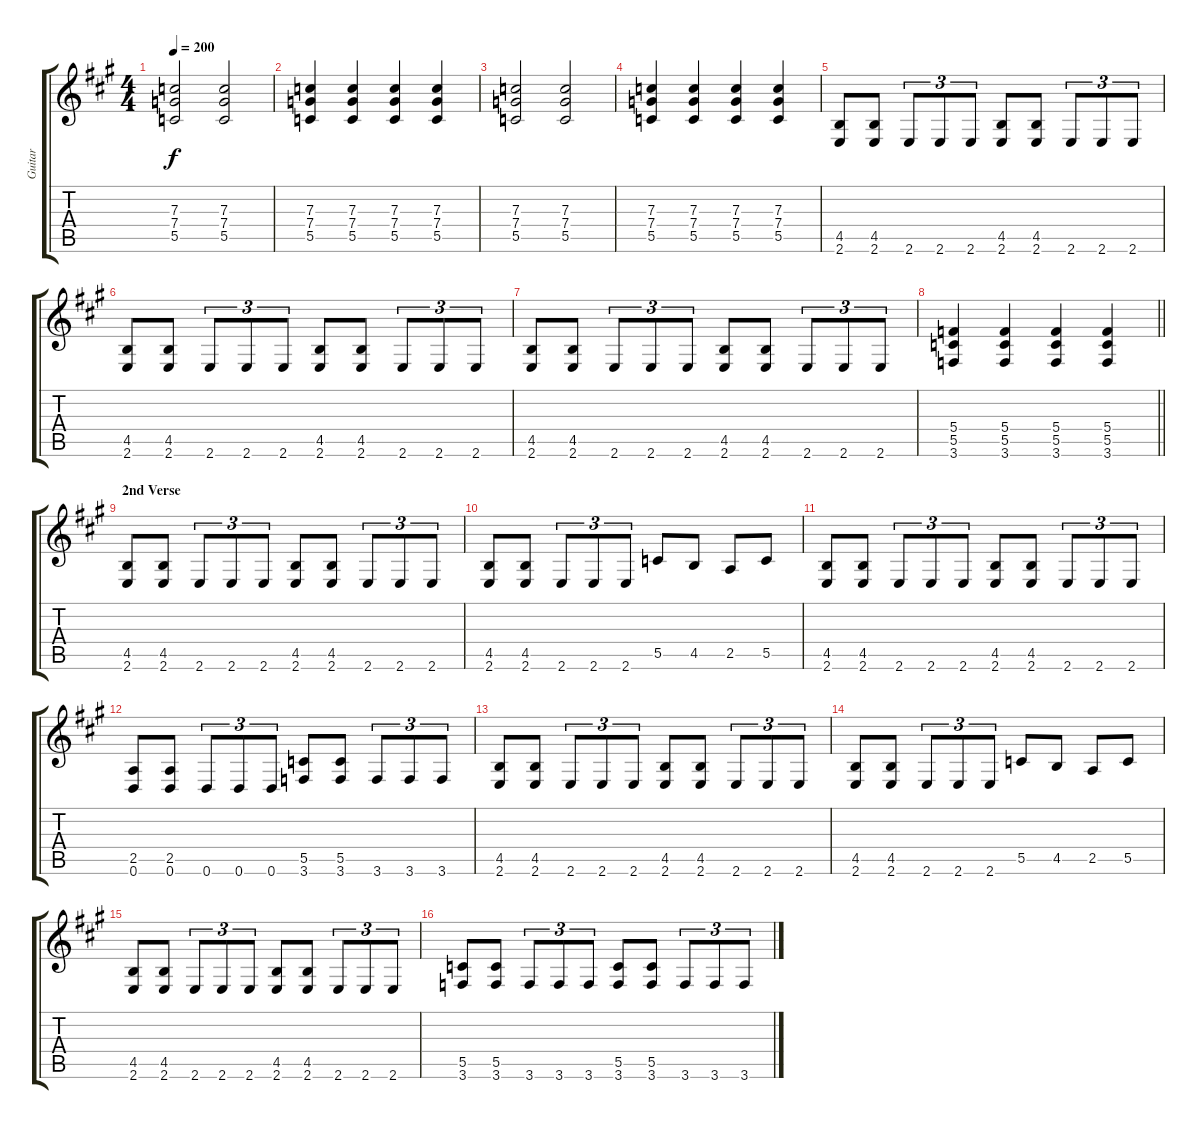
\track ("Guitar" "Guitar") {instrument distortionguitar}
\staff {score tabs}
\tuning (D4 A3 F3 C3 G2 D2) {hide}
\ts (4 4)
\tempo 200
\clef g2
\ks f#minor
(7.3 7.4 5.5).2{dy f} (7.3 7.4 5.5).2 |
(7.3 7.4 5.5).4 (7.3 7.4 5.5).4 (7.3 7.4 5.5).4 (7.3 7.4 5.5).4 |
(7.3 7.4 5.5).2 (7.3 7.4 5.5).2 |
(7.3 7.4 5.5).4 (7.3 7.4 5.5).4 (7.3 7.4 5.5).4 (7.3 7.4 5.5).4 |
(4.5 2.6).8 (4.5 2.6).8 2.6.8{tu (3 2)} 2.6.8{tu (3 2)} 2.6.8{tu (3 2)} (4.5 2.6).8 (4.5 2.6).8 2.6.8{tu (3 2)} 2.6.8{tu (3 2)} 2.6.8{tu (3 2)} |
(4.5 2.6).8 (4.5 2.6).8 2.6.8{tu (3 2)} 2.6.8{tu (3 2)} 2.6.8{tu (3 2)} (4.5 2.6).8 (4.5 2.6).8 2.6.8{tu (3 2)} 2.6.8{tu (3 2)} 2.6.8{tu (3 2)} |
(4.5 2.6).8 (4.5 2.6).8 2.6.8{tu (3 2)} 2.6.8{tu (3 2)} 2.6.8{tu (3 2)} (4.5 2.6).8 (4.5 2.6).8 2.6.8{tu (3 2)} 2.6.8{tu (3 2)} 2.6.8{tu (3 2)} |
\barLineRight lightlight
(5.4 5.5 3.6).4 (5.4 5.5 3.6).4 (5.4 5.5 3.6).4 (5.4 5.5 3.6).4 |
\section ("" "2nd Verse")
(4.5 2.6).8 (4.5 2.6).8 2.6.8{tu (3 2)} 2.6.8{tu (3 2)} 2.6.8{tu (3 2)} (4.5 2.6).8 (4.5 2.6).8 2.6.8{tu (3 2)} 2.6.8{tu (3 2)} 2.6.8{tu (3 2)} |
(4.5 2.6).8 (4.5 2.6).8 2.6.8{tu (3 2)} 2.6.8{tu (3 2)} 2.6.8{tu (3 2)} 5.5.8 4.5.8 2.5.8 5.5.8 |
(4.5 2.6).8 (4.5 2.6).8 2.6.8{tu (3 2)} 2.6.8{tu (3 2)} 2.6.8{tu (3 2)} (4.5 2.6).8 (4.5 2.6).8 2.6.8{tu (3 2)} 2.6.8{tu (3 2)} 2.6.8{tu (3 2)} |
(2.5 0.6).8 (2.5 0.6).8 0.6.8{tu (3 2)} 0.6.8{tu (3 2)} 0.6.8{tu (3 2)} (5.5 3.6).8 (5.5 3.6).8 3.6.8{tu (3 2)} 3.6.8{tu (3 2)} 3.6.8{tu (3 2)} |
(4.5 2.6).8 (4.5 2.6).8 2.6.8{tu (3 2)} 2.6.8{tu (3 2)} 2.6.8{tu (3 2)} (4.5 2.6).8 (4.5 2.6).8 2.6.8{tu (3 2)} 2.6.8{tu (3 2)} 2.6.8{tu (3 2)} |
(4.5 2.6).8 (4.5 2.6).8 2.6.8{tu (3 2)} 2.6.8{tu (3 2)} 2.6.8{tu (3 2)} 5.5.8 4.5.8 2.5.8 5.5.8 |
(4.5 2.6).8 (4.5 2.6).8 2.6.8{tu (3 2)} 2.6.8{tu (3 2)} 2.6.8{tu (3 2)} (4.5 2.6).8 (4.5 2.6).8 2.6.8{tu (3 2)} 2.6.8{tu (3 2)} 2.6.8{tu (3 2)} |
(5.5 3.6).8 (5.5 3.6).8 3.6.8{tu (3 2)} 3.6.8{tu (3 2)} 3.6.8{tu (3 2)} (5.5 3.6).8 (5.5 3.6).8 3.6.8{tu (3 2)} 3.6.8{tu (3 2)} 3.6.8{tu (3 2)}
